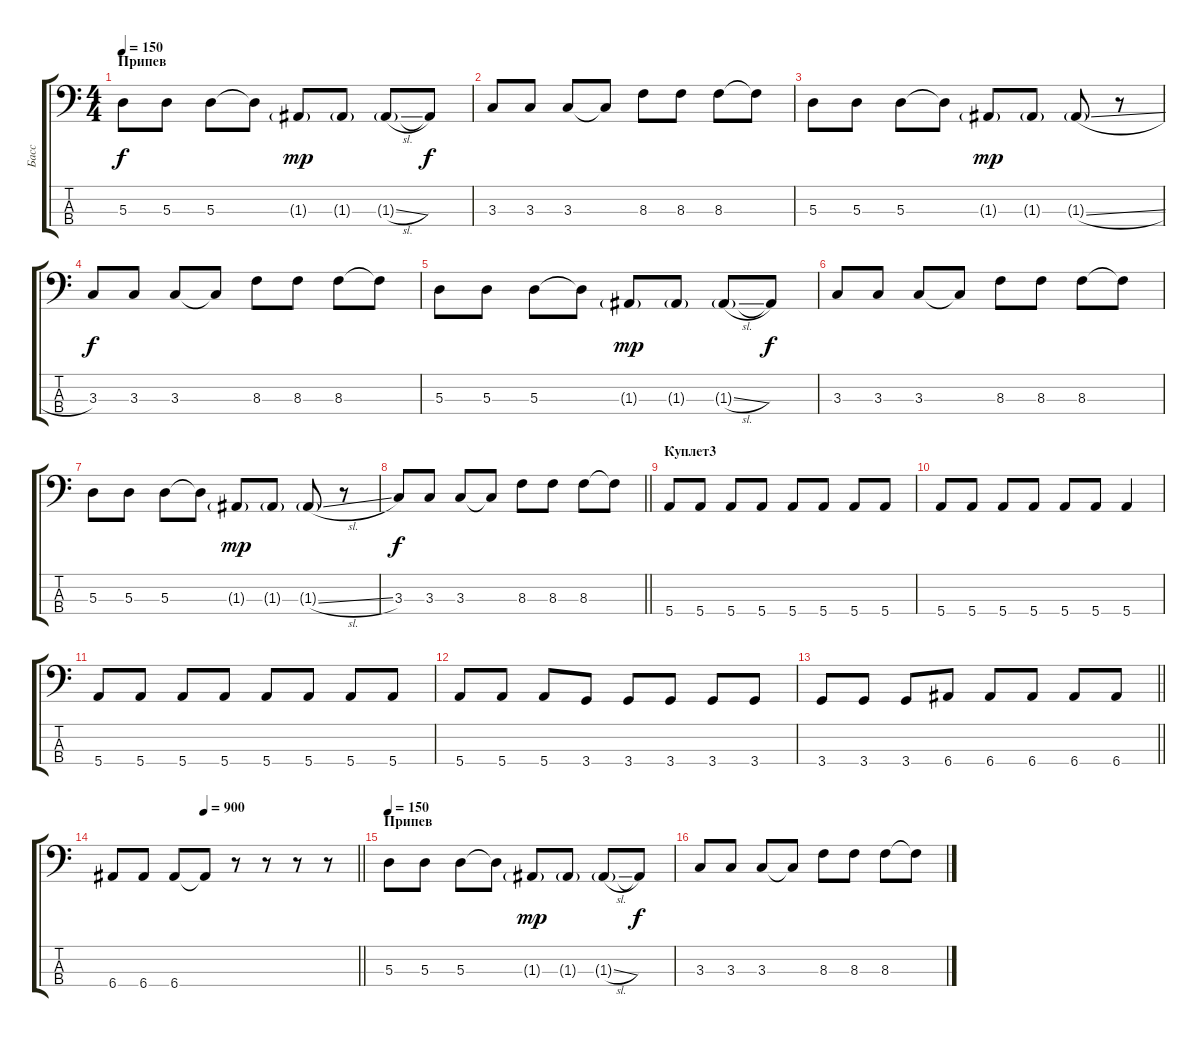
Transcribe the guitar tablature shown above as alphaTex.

\track ("Басс" "Басс") {instrument electricbassfinger}
\staff {score tabs}
\tuning (G2 D2 A1 E1) {hide}
\ts (4 4)
\section ("" "Припев")
\tempo 150
\clef f4
\ks c
5.3.8{dy f} 5.3.8 5.3.8 5.3{t}.8 1.3{g}.8{dy mp} 1.3{g}.8 1.3{sl g}.8 1.3{t}.8{dy f} |
3.3.8 3.3.8 3.3.8 3.3{t}.8 8.3.8 8.3.8 8.3.8 8.3{t}.8 |
5.3.8 5.3.8 5.3.8 5.3{t}.8 1.3{g}.8{dy mp} 1.3{g}.8 1.3{sl g}.8 r.8 |
3.3.8{dy f} 3.3.8 3.3.8 3.3{t}.8 8.3.8 8.3.8 8.3.8 8.3{t}.8 |
5.3.8 5.3.8 5.3.8 5.3{t}.8 1.3{g}.8{dy mp} 1.3{g}.8 1.3{sl g}.8 1.3{t}.8{dy f} |
3.3.8 3.3.8 3.3.8 3.3{t}.8 8.3.8 8.3.8 8.3.8 8.3{t}.8 |
5.3.8 5.3.8 5.3.8 5.3{t}.8 1.3{g}.8{dy mp} 1.3{g}.8 1.3{sl g}.8 r.8 |
\barLineRight lightlight
3.3.8{dy f} 3.3.8 3.3.8 3.3{t}.8 8.3.8 8.3.8 8.3.8 8.3{t}.8 |
\section ("" "Куплет3")
5.4.8 5.4.8 5.4.8 5.4.8 5.4.8 5.4.8 5.4.8 5.4.8 |
5.4.8 5.4.8 5.4.8 5.4.8 5.4.8 5.4.8 5.4.4 |
5.4.8 5.4.8 5.4.8 5.4.8 5.4.8 5.4.8 5.4.8 5.4.8 |
5.4.8 5.4.8 5.4.8 3.4.8 3.4.8 3.4.8 3.4.8 3.4.8 |
\barLineRight lightlight
3.4.8 3.4.8 3.4.8 6.4.8 6.4.8 6.4.8 6.4.8 6.4.8 |
\tempo (900 0.375)
\barLineRight lightlight
6.4.8 6.4.8 6.4.8 6.4{t}.8 r.8 r.8 r.8 r.8 |
\section ("" "Припев")
\tempo 150
5.3.8 5.3.8 5.3.8 5.3{t}.8 1.3{g}.8{dy mp} 1.3{g}.8 1.3{sl g}.8 1.3{t}.8{dy f} |
3.3.8 3.3.8 3.3.8 3.3{t}.8 8.3.8 8.3.8 8.3.8 8.3{t}.8
